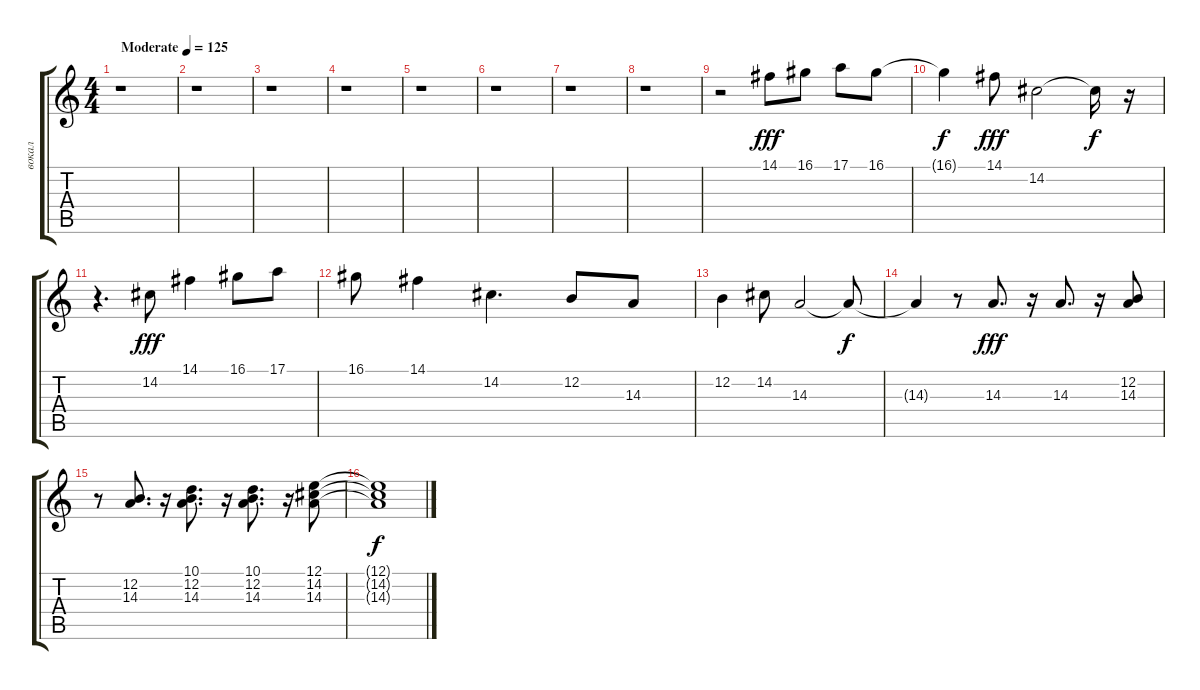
\track ("вокал" "вокал") {instrument flute}
\staff {score tabs}
\tuning (E4 B3 G3 D3 A2 E2) {hide}
\ts (4 4)
\tempo (125 "Moderate")
\clef g2
\ks c
r.1{dy fff instrument flute} |
r.1 |
r.1 |
r.1 |
r.1 |
r.1 |
r.1 |
r.1 |
r.2 14.1.8 16.1.8 17.1.8 16.1.8 |
16.1{t}.4{dy f} 14.1.8{dy fff} 14.2.2 14.2{t}.16{dy f} r.16 |
r.4{d} 14.2.8{dy fff} 14.1.4 16.1.8 17.1.8 |
16.1.8 14.1.4 14.2.4{d} 12.2.8 14.3.8 |
12.2.4 14.2.8 14.3.2 14.3{t}.8{dy f} |
14.3{t}.4 r.8 14.3.8{d dy fff} r.16 14.3.8{d} r.16 (12.2 14.3).8 |
r.8 (12.2 14.3).8{d} r.16 (10.1 12.2 14.3).8{d} r.16 (10.1 12.2 14.3).8{d} r.16 (12.1 14.2 14.3).8 |
(12.1{t} 14.2{t} 14.3{t}).1{dy f}
